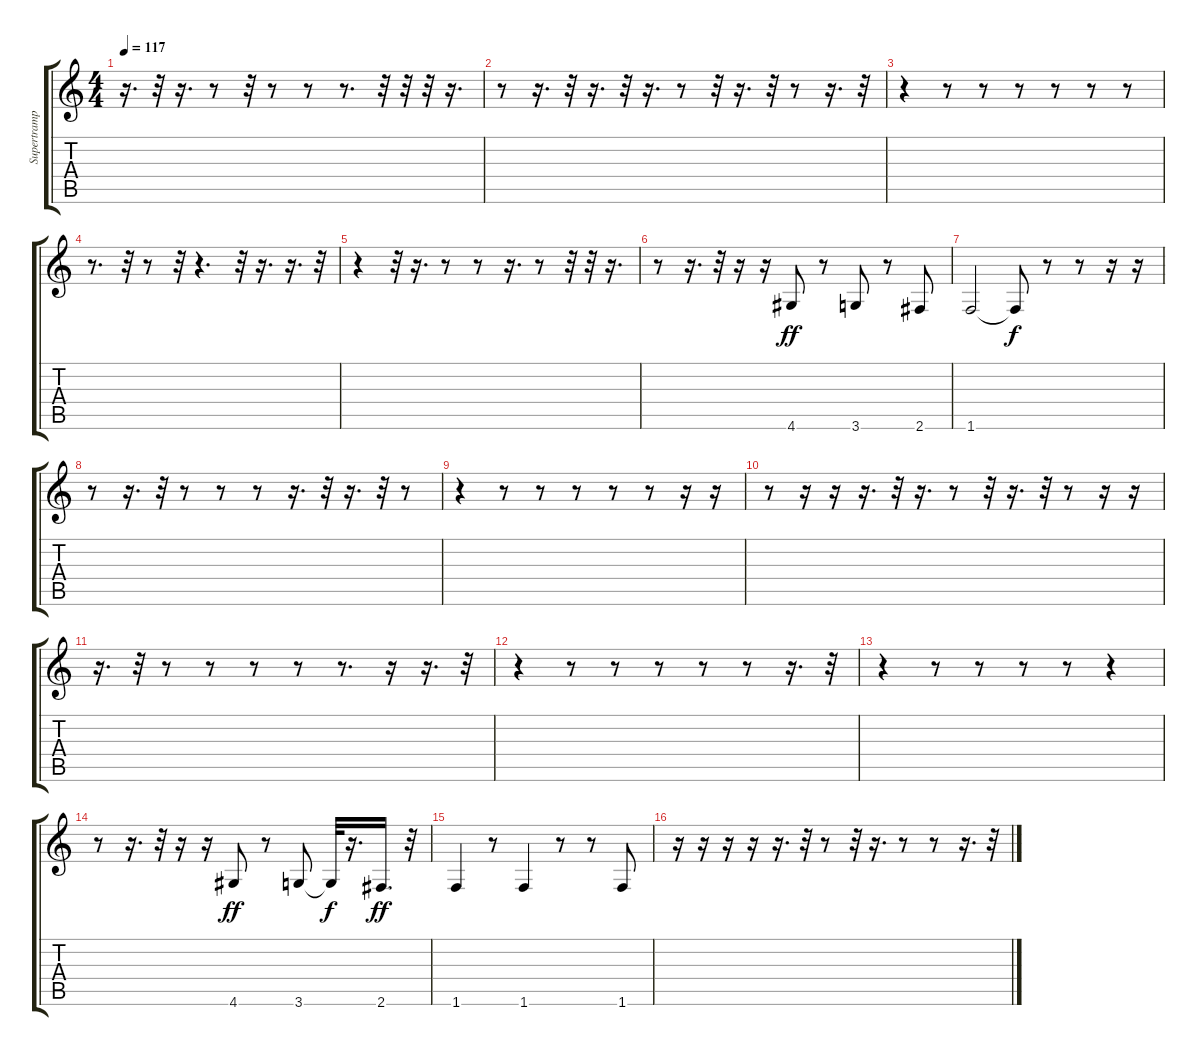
\track ("Supertramp" "Supertramp") {instrument electricbassfinger}
\staff {score tabs}
\tuning (E4 B3 G3 D3 A2 E2) {hide}
\ts (4 4)
\tempo 117
\clef g2
\ks c
r.16{d dy ff} r.32 r.16{d} r.8 r.32 r.8 r.8 r.8{d} r.32 r.32 r.32 r.16{d} |
r.8 r.16{d} r.32 r.16{d} r.32 r.16{d} r.8 r.32 r.16{d} r.32 r.8 r.16{d} r.32 |
r.4 r.8 r.8 r.8 r.8 r.8 r.8 |
r.8{d} r.32 r.8 r.32 r.4{d} r.32 r.16{d} r.16{d} r.32 |
r.4 r.32 r.16{d} r.8 r.8 r.16{d} r.8 r.32 r.32 r.16{d} |
r.8 r.16{d} r.32 r.16 r.16 4.6.8 r.8 3.6.8 r.8 2.6.8 |
1.6.2 1.6{t}.8{dy f} r.8 r.8 r.16 r.16 |
r.8 r.16{d} r.32 r.8 r.8 r.8 r.16{d} r.32 r.16{d} r.32 r.8 |
r.4 r.8 r.8 r.8 r.8 r.8 r.16 r.16 |
r.8 r.16 r.16 r.16{d} r.32 r.16{d} r.8 r.32 r.16{d} r.32 r.8 r.16 r.16 |
r.16{d} r.32 r.8 r.8 r.8 r.8 r.8{d} r.16 r.16{d} r.32 |
r.4 r.8 r.8 r.8 r.8 r.8 r.16{d} r.32 |
r.4 r.8 r.8 r.8 r.8 r.4 |
r.8 r.16{d} r.32 r.16 r.16 4.6.8{dy ff} r.8 3.6.8 3.6{t}.32{dy f} r.16{d} 2.6.16{d dy ff} r.32 |
1.6.4 r.8 1.6.4 r.8 r.8 1.6.8 |
r.16 r.16 r.16 r.16 r.16{d} r.32 r.8 r.32 r.16{d} r.8 r.8 r.16{d} r.32
